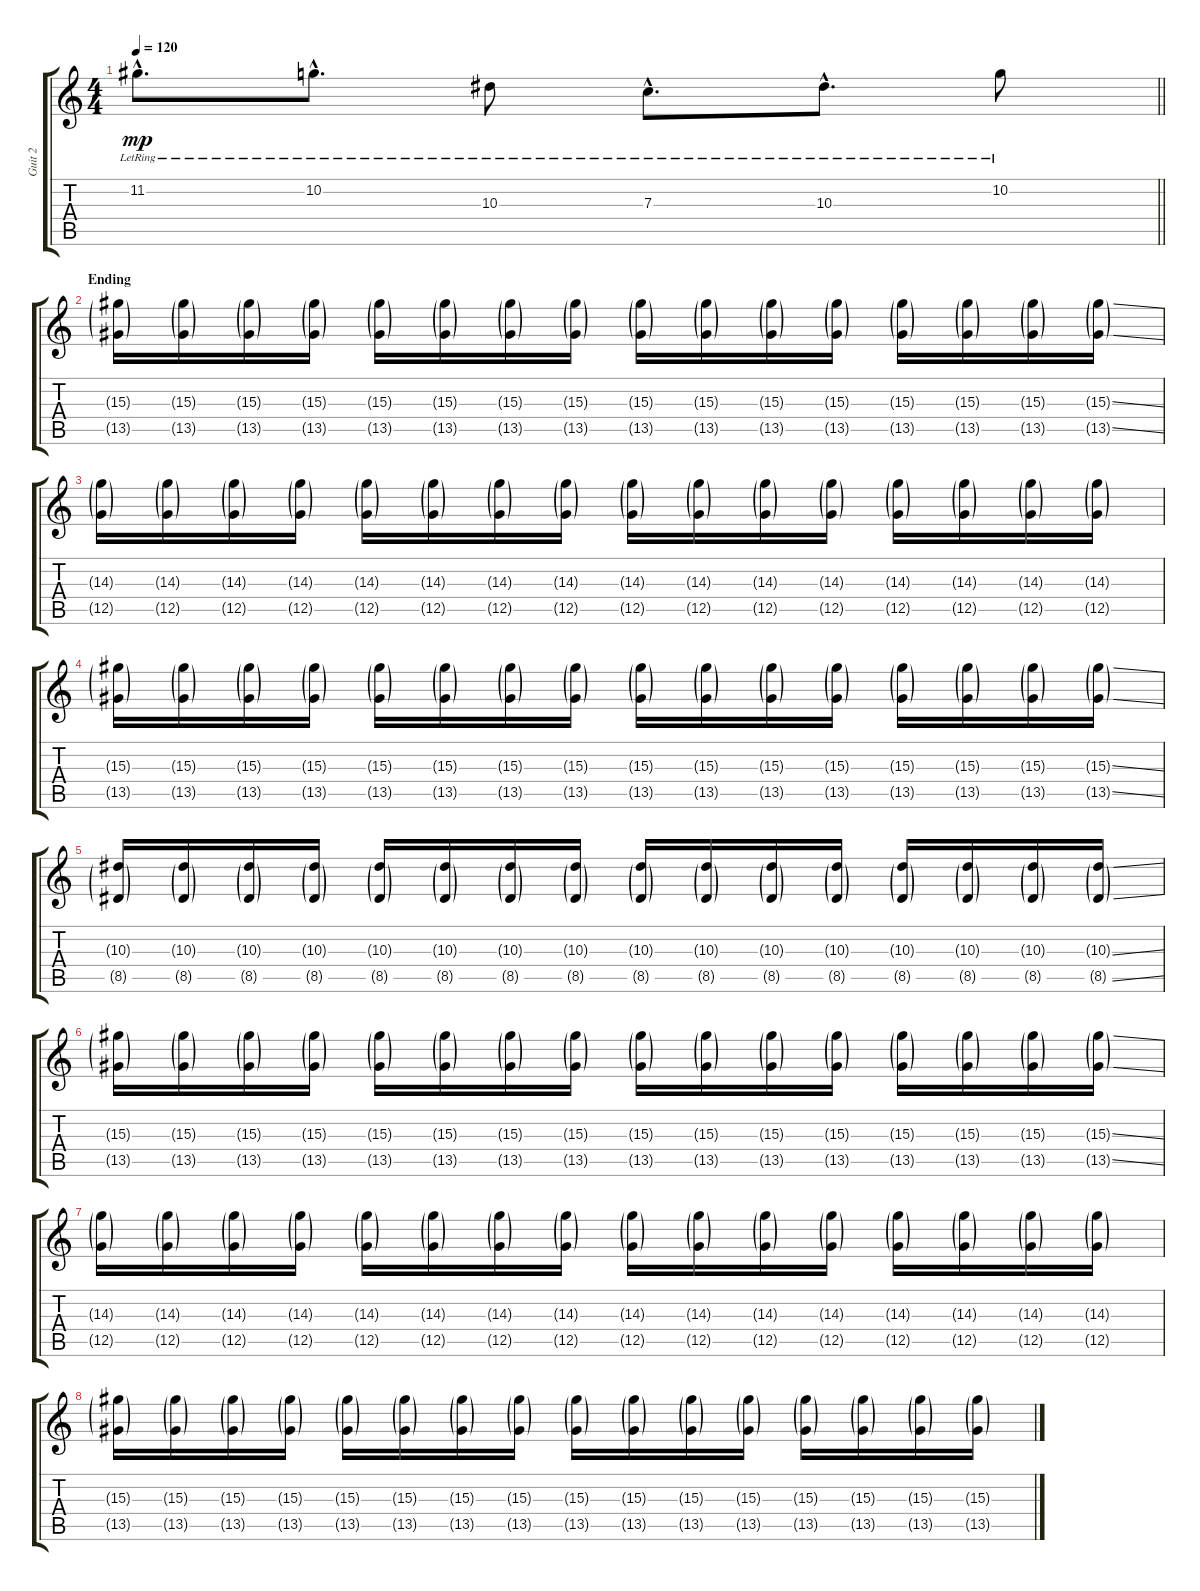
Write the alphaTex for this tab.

\track ("Guit 2" "Guit 2") {instrument acousticguitarsteel}
\staff {score tabs}
\tuning (D4 A3 F3 C3 G2 C2) {hide}
\ts (4 4)
\tempo 120
\clef g2
\barLineRight lightlight
\ks c
11.2{hac lr}.8{d dy mp} 10.2{hac lr}.8{d} 10.3{lr}.8 7.3{hac lr}.8{d} 10.3{hac lr}.8{d} 10.2{lr}.8 |
\section ("" "Ending")
(15.3{g} 13.5{g}).16{instrument distortionguitar} (15.3{g} 13.5{g}).16 (15.3{g} 13.5{g}).16 (15.3{g} 13.5{g}).16 (15.3{g} 13.5{g}).16 (15.3{g} 13.5{g}).16 (15.3{g} 13.5{g}).16 (15.3{g} 13.5{g}).16 (15.3{g} 13.5{g}).16 (15.3{g} 13.5{g}).16 (15.3{g} 13.5{g}).16 (15.3{g} 13.5{g}).16 (15.3{g} 13.5{g}).16 (15.3{g} 13.5{g}).16 (15.3{g} 13.5{g}).16 (15.3{ss g} 13.5{ss g}).16 |
(14.3{g} 12.5{g}).16 (14.3{g} 12.5{g}).16 (14.3{g} 12.5{g}).16 (14.3{g} 12.5{g}).16 (14.3{g} 12.5{g}).16 (14.3{g} 12.5{g}).16 (14.3{g} 12.5{g}).16 (14.3{g} 12.5{g}).16 (14.3{g} 12.5{g}).16 (14.3{g} 12.5{g}).16 (14.3{g} 12.5{g}).16 (14.3{g} 12.5{g}).16 (14.3{g} 12.5{g}).16 (14.3{g} 12.5{g}).16 (14.3{g} 12.5{g}).16 (14.3{g} 12.5{g}).16 |
(15.3{g} 13.5{g}).16 (15.3{g} 13.5{g}).16 (15.3{g} 13.5{g}).16 (15.3{g} 13.5{g}).16 (15.3{g} 13.5{g}).16 (15.3{g} 13.5{g}).16 (15.3{g} 13.5{g}).16 (15.3{g} 13.5{g}).16 (15.3{g} 13.5{g}).16 (15.3{g} 13.5{g}).16 (15.3{g} 13.5{g}).16 (15.3{g} 13.5{g}).16 (15.3{g} 13.5{g}).16 (15.3{g} 13.5{g}).16 (15.3{g} 13.5{g}).16 (15.3{ss g} 13.5{ss g}).16 |
(10.3{g} 8.5{g}).16 (10.3{g} 8.5{g}).16 (10.3{g} 8.5{g}).16 (10.3{g} 8.5{g}).16 (10.3{g} 8.5{g}).16 (10.3{g} 8.5{g}).16 (10.3{g} 8.5{g}).16 (10.3{g} 8.5{g}).16 (10.3{g} 8.5{g}).16 (10.3{g} 8.5{g}).16 (10.3{g} 8.5{g}).16 (10.3{g} 8.5{g}).16 (10.3{g} 8.5{g}).16 (10.3{g} 8.5{g}).16 (10.3{g} 8.5{g}).16 (10.3{ss g} 8.5{ss g}).16 |
(15.3{g} 13.5{g}).16 (15.3{g} 13.5{g}).16 (15.3{g} 13.5{g}).16 (15.3{g} 13.5{g}).16 (15.3{g} 13.5{g}).16 (15.3{g} 13.5{g}).16 (15.3{g} 13.5{g}).16 (15.3{g} 13.5{g}).16 (15.3{g} 13.5{g}).16 (15.3{g} 13.5{g}).16 (15.3{g} 13.5{g}).16 (15.3{g} 13.5{g}).16 (15.3{g} 13.5{g}).16 (15.3{g} 13.5{g}).16 (15.3{g} 13.5{g}).16 (15.3{ss g} 13.5{ss g}).16 |
(14.3{g} 12.5{g}).16 (14.3{g} 12.5{g}).16 (14.3{g} 12.5{g}).16 (14.3{g} 12.5{g}).16 (14.3{g} 12.5{g}).16 (14.3{g} 12.5{g}).16 (14.3{g} 12.5{g}).16 (14.3{g} 12.5{g}).16 (14.3{g} 12.5{g}).16 (14.3{g} 12.5{g}).16 (14.3{g} 12.5{g}).16 (14.3{g} 12.5{g}).16 (14.3{g} 12.5{g}).16 (14.3{g} 12.5{g}).16 (14.3{g} 12.5{g}).16 (14.3{g} 12.5{g}).16 |
(15.3{g} 13.5{g}).16 (15.3{g} 13.5{g}).16 (15.3{g} 13.5{g}).16 (15.3{g} 13.5{g}).16 (15.3{g} 13.5{g}).16 (15.3{g} 13.5{g}).16 (15.3{g} 13.5{g}).16 (15.3{g} 13.5{g}).16 (15.3{g} 13.5{g}).16 (15.3{g} 13.5{g}).16 (15.3{g} 13.5{g}).16 (15.3{g} 13.5{g}).16 (15.3{g} 13.5{g}).16 (15.3{g} 13.5{g}).16 (15.3{g} 13.5{g}).16 (15.3{ss g} 13.5{ss g}).16
